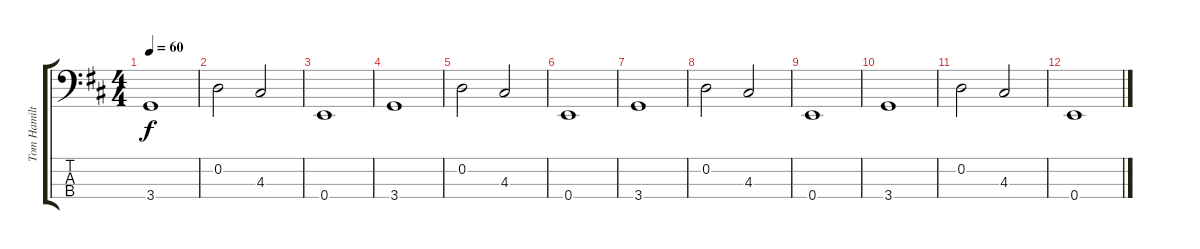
\track ("Tom Hamilton" "Tom Hamilt") {instrument electricbassfinger}
\staff {score tabs}
\tuning (G2 D2 A1 E1) {hide}
\ts (4 4)
\tempo 60
\clef f4
\ks d
3.4.1{dy f} |
0.2.2 4.3.2 |
0.4.1 |
3.4.1 |
0.2.2 4.3.2 |
0.4.1 |
3.4.1 |
0.2.2 4.3.2 |
0.4.1 |
3.4.1 |
0.2.2 4.3.2 |
0.4.1
